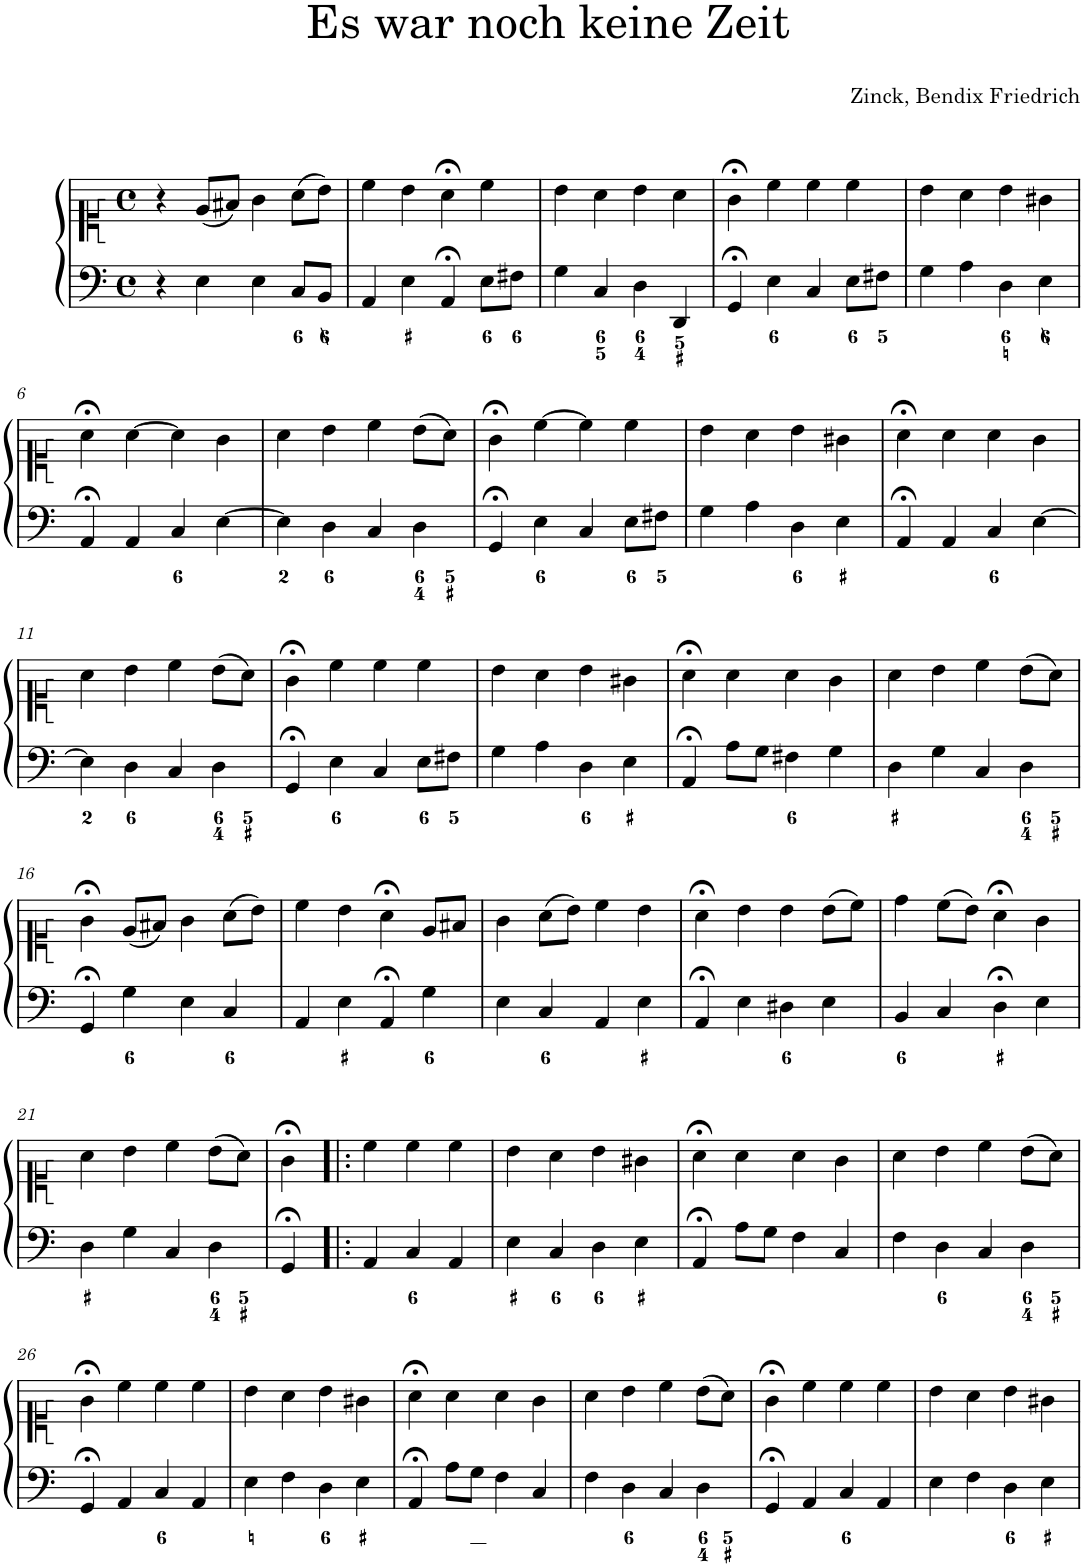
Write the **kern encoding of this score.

**kern	**kern
*part1	*part1
*staff2	*staff1
*I"Piano	*
*I'Pno.	*
*clefF4	*clefC1
*k[]	*k[]
*M4/4	*M4/4
*met(c)	*met(c)
=1	=1
4r	4r
4E\	(8e/L
.	8f#X/J)
4E\	4g\
8C/L	(8a\L
8BB/J	8b\J)
=2	=2
4AA/	4cc\
4E\	4b\
4AA;</	4a;<\
8E\L	4cc\
8F#X\J	.
=3	=3
4G\	4b\
4C/	4a\
4D\	4b\
4DD/	4a\
=4	=4
4GG;</	4g;<\
4E\	4cc\
4C/	4cc\
8E\L	4cc\
8F#X\J	.
=5	=5
4G\	4b\
4A\	4a\
4D\	4b\
4E\	4g#X\
!!LO:LB:g=z
=6	=6
4AA;</	4a;<\
4AA/	[4a\
4C/	4a\]
[4E\	4g\
=7	=7
4E\]	4a\
4D\	4b\
4C/	4cc\
4D\	(8b\L
.	8a\J)
=8	=8
4GG;</	4g;<\
4E\	[4cc\
4C/	4cc\]
8E\L	4cc\
8F#X\J	.
=9	=9
4G\	4b\
4A\	4a\
4D\	4b\
4E\	4g#X\
=10	=10
4AA;</	4a;<\
4AA/	4a\
4C/	4a\
[4E\	4g\
!!LO:LB:g=z
=11	=11
4E\]	4a\
4D\	4b\
4C/	4cc\
4D\	(8b\L
.	8a\J)
=12	=12
4GG;</	4g;<\
4E\	4cc\
4C/	4cc\
8E\L	4cc\
8F#X\J	.
=13	=13
4G\	4b\
4A\	4a\
4D\	4b\
4E\	4g#X\
=14	=14
4AA;</	4a;<\
8A\L	4a\
8G\J	.
4F#X\	4a\
4G\	4g\
=15	=15
4D\	4a\
4G\	4b\
4C/	4cc\
4D\	(8b\L
.	8a\J)
!!LO:LB:g=z
=16	=16
4GG;</	4g;<\
4G\	(8e/L
.	8f#X/J)
4E\	4g\
4C/	(8a\L
.	8b\J)
=17	=17
4AA/	4cc\
4E\	4b\
4AA;</	4a;<\
4G\	8e/L
.	8f#X/J
=18	=18
4E\	4g\
4C/	(8a\L
.	8b\J)
4AA/	4cc\
4E\	4b\
=19	=19
4AA;</	4a;<\
4E\	4b\
4D#X\	4b\
4E\	(8b\L
.	8cc\J)
=20	=20
4BB/	4dd\
4C/	(8cc\L
.	8b\J)
4D;<\	4a;<\
4E\	4g\
!!LO:LB:g=z
=21	=21
4D\	4a\
4G\	4b\
4C/	4cc\
4D\	(8b\L
.	8a\J)
=22	=22
4GG;</	4g;<\
4AA/	4cc\
4C/	4cc\
4AA/	4cc\
=23	=23
4E\	4b\
4C/	4a\
4D\	4b\
4E\	4g#X\
=24	=24
4AA;</	4a;<\
8A\L	4a\
8G\J	.
4F\	4a\
4C/	4g\
=25	=25
4F\	4a\
4D\	4b\
4C/	4cc\
4D\	(8b\L
.	8a\J)
!!LO:LB:g=z
=26	=26
4GG;</	4g;<\
4AA/	4cc\
4C/	4cc\
4AA/	4cc\
=27	=27
4E\	4b\
4F\	4a\
4D\	4b\
4E\	4g#X\
=28	=28
4AA;</	4a;<\
8A\L	4a\
8G\J	.
4F\	4a\
4C/	4g\
=29	=29
4F\	4a\
4D\	4b\
4C/	4cc\
4D\	(8b\L
.	8a\J)
=30	=30
4GG;</	4g;<\
4AA/	4cc\
4C/	4cc\
4AA/	4cc\
=31	=31
4E\	4b\
4F\	4a\
4D\	4b\
4E\	4g#X\
=	=
*-	*-
